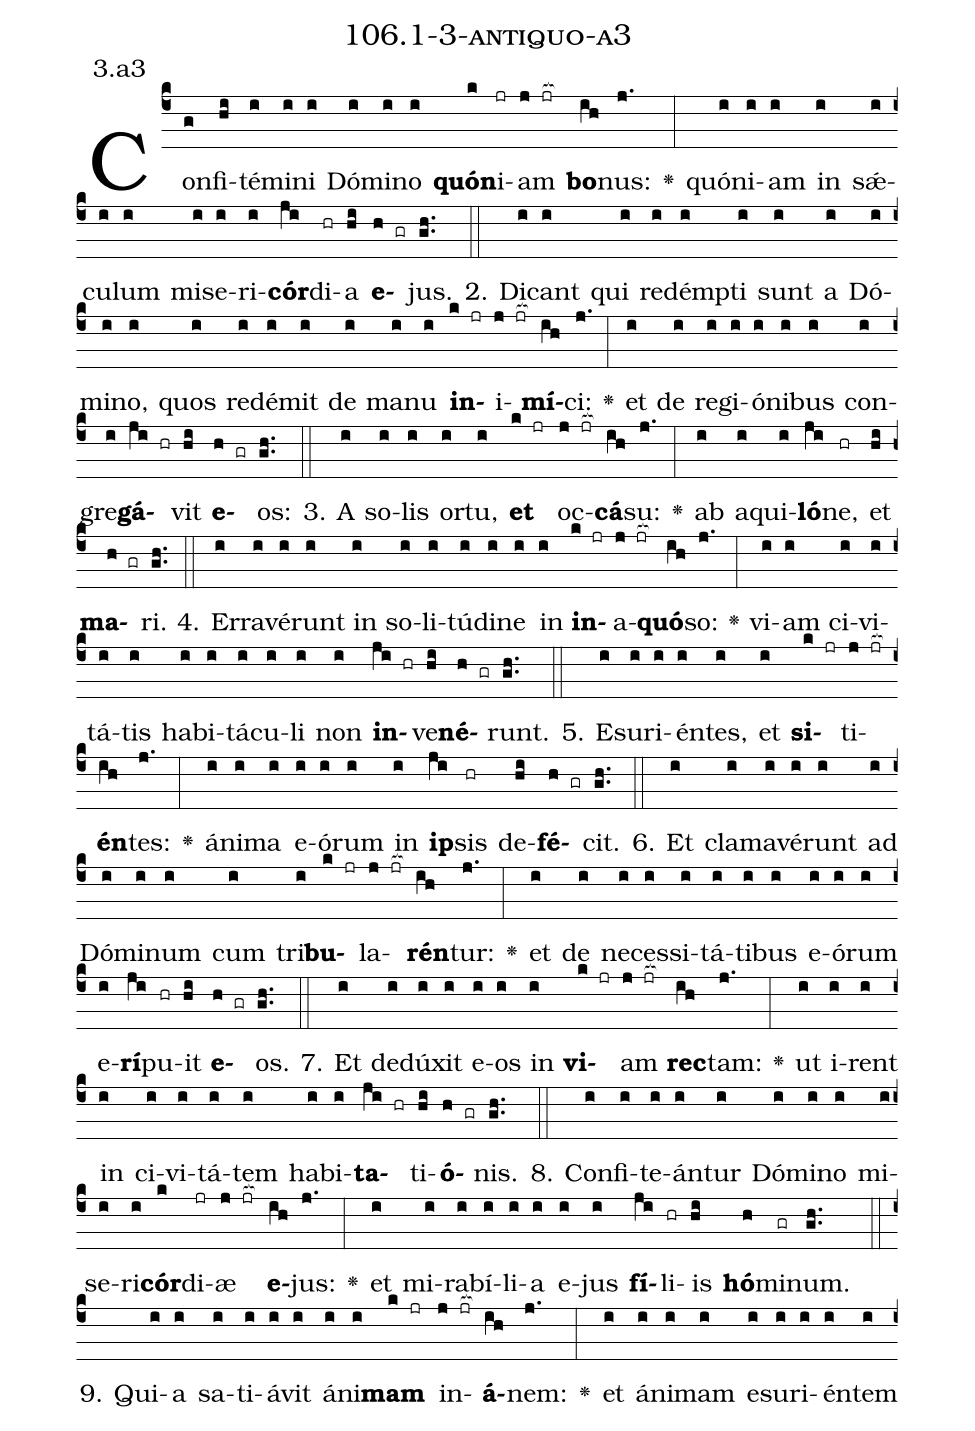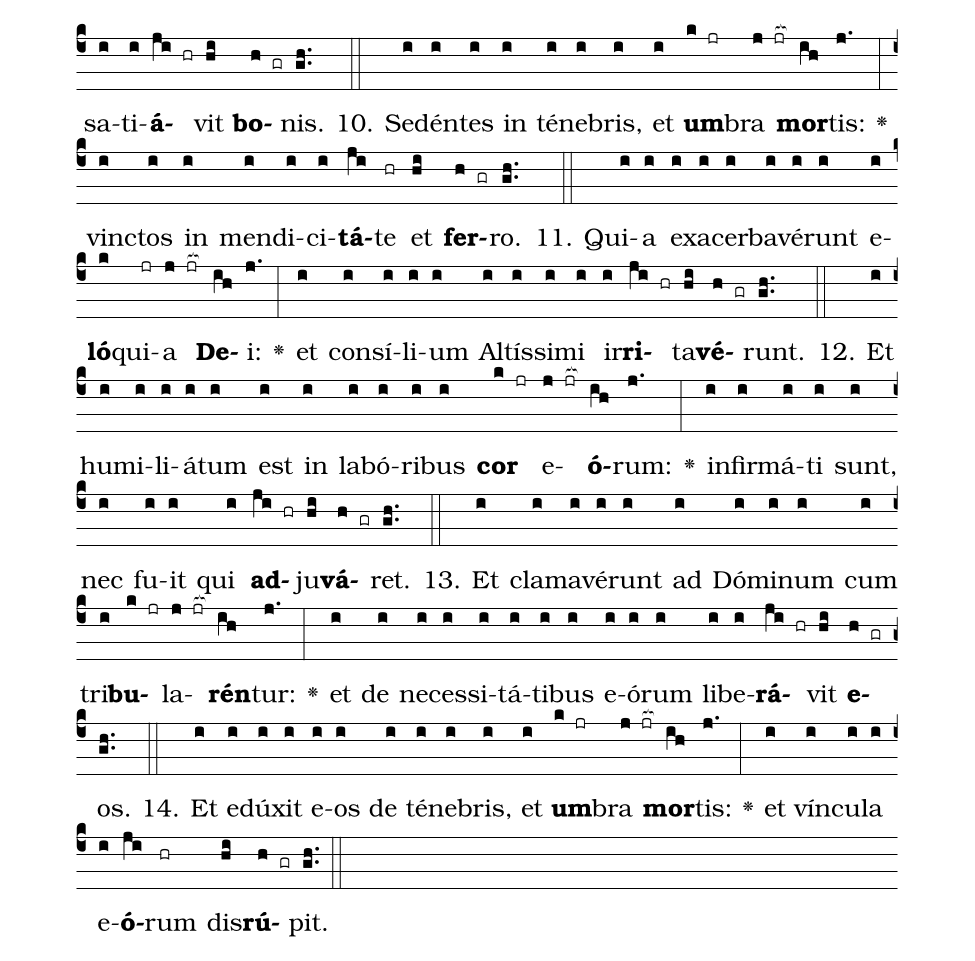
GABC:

name: 106.1-3-antiquo-a3;
annotation: 3.a3;
%%
(c4)Con(g)fi(hi)té(i)mi(i)ni(i) Dó(i)mi(i)no(i) <b>quón</b>(k)i(jr)am(j jr[ocb:1{]) <b>bo</b>(ih[ocb:0}])nus:(j.) <v>\greheightstar</v>(:) quón(i)i(i)am(i) in(i) sǽ(i)cu(i)lum(i) mi(i)se(i)ri(i)<b>cór</b>(ji)di(hr)a(hi) <b>e</b>(h gr)jus.(gh..) (::)
2. Di(i)cant(i) qui(i) red(i)émp(i)ti(i) sunt(i) a(i) Dó(i)mi(i)no,(i) quos(i) red(i)é(i)mit(i) de(i) ma(i)nu(i) <b>in</b>(k jr)i(j jr[ocb:1{])<b>mí</b>(ih[ocb:0}])ci:(j.) <v>\greheightstar</v>(:) et(i) de(i) re(i)gi(i)ó(i)ni(i)bus(i) con(i)gre(i)<b>gá</b>(ji hr)vit(hi) <b>e</b>(h gr)os:(gh..) (::)
3. A(i) so(i)lis(i) or(i)tu,(i) <b>et</b>(k jr) oc(j jr[ocb:1{])<b>cá</b>(ih[ocb:0}])su:(j.) <v>\greheightstar</v>(:) ab(i) a(i)qui(i)<b>ló</b>(ji)ne,(hr) et(hi) <b>ma</b>(h gr)ri.(gh..) (::)
4. Er(i)ra(i)vé(i)runt(i) in(i) so(i)li(i)tú(i)di(i)ne(i) in(i) <b>in</b>(k jr)a(j jr[ocb:1{])<b>quó</b>(ih[ocb:0}])so:(j.) <v>\greheightstar</v>(:) vi(i)am(i) ci(i)vi(i)tá(i)tis(i) ha(i)bi(i)tá(i)cu(i)li(i) non(i) <b>in</b>(ji hr)ve(hi)<b>né</b>(h gr)runt.(gh..) (::)
5. E(i)su(i)ri(i)én(i)tes,(i) et(i) <b>si</b>(k jr)ti(j jr[ocb:1{])<b>én</b>(ih[ocb:0}])tes:(j.) <v>\greheightstar</v>(:) á(i)ni(i)ma(i) e(i)ó(i)rum(i) in(i) <b>ip</b>(ji)sis(hr) de(hi)<b>fé</b>(h gr)cit.(gh..) (::)
6. Et(i) cla(i)ma(i)vé(i)runt(i) ad(i) Dó(i)mi(i)num(i) cum(i) tri(i)<b>bu</b>(k jr)la(j jr[ocb:1{])<b>rén</b>(ih[ocb:0}])tur:(j.) <v>\greheightstar</v>(:) et(i) de(i) ne(i)ces(i)si(i)tá(i)ti(i)bus(i) e(i)ó(i)rum(i) e(i)<b>rí</b>(ji)pu(hr)it(hi) <b>e</b>(h gr)os.(gh..) (::)
7. Et(i) de(i)dú(i)xit(i) e(i)os(i) in(i) <b>vi</b>(k jr)am(j jr[ocb:1{]) <b>rec</b>(ih[ocb:0}])tam:(j.) <v>\greheightstar</v>(:) ut(i) i(i)rent(i) in(i) ci(i)vi(i)tá(i)tem(i) ha(i)bi(i)<b>ta</b>(ji hr)ti(hi)<b>ó</b>(h gr)nis.(gh..) (::)
8. Con(i)fi(i)te(i)án(i)tur(i) Dó(i)mi(i)no(i) mi(i)se(i)ri(i)<b>cór</b>(k)di(jr)æ(j jr[ocb:1{]) <b>e</b>(ih[ocb:0}])jus:(j.) <v>\greheightstar</v>(:) et(i) mi(i)ra(i)bí(i)li(i)a(i) e(i)jus(i) <b>fí</b>(ji)li(hr)is(hi) <b>hó</b>(h)mi(gr)num.(gh..) (::)
9. Qui(i)a(i) sa(i)ti(i)á(i)vit(i) á(i)ni(i)<b>mam</b>(k jr) in(j jr[ocb:1{])<b>á</b>(ih[ocb:0}])nem:(j.) <v>\greheightstar</v>(:) et(i) á(i)ni(i)mam(i) e(i)su(i)ri(i)én(i)tem(i) sa(i)ti(i)<b>á</b>(ji hr)vit(hi) <b>bo</b>(h gr)nis.(gh..) (::)
10. Se(i)dén(i)tes(i) in(i) té(i)ne(i)bris,(i) et(i) <b>um</b>(k jr)bra(j jr[ocb:1{]) <b>mor</b>(ih[ocb:0}])tis:(j.) <v>\greheightstar</v>(:) vinc(i)tos(i) in(i) men(i)di(i)ci(i)<b>tá</b>(ji)te(hr) et(hi) <b>fer</b>(h gr)ro.(gh..) (::)
11. Qui(i)a(i) ex(i)a(i)cer(i)ba(i)vé(i)runt(i) e(i)<b>ló</b>(k)qui(jr)a(j jr[ocb:1{]) <b>De</b>(ih[ocb:0}])i:(j.) <v>\greheightstar</v>(:) et(i) con(i)sí(i)li(i)um(i) Al(i)tís(i)si(i)mi(i) ir(i)<b>ri</b>(ji hr)ta(hi)<b>vé</b>(h gr)runt.(gh..) (::)
12. Et(i) hu(i)mi(i)li(i)á(i)tum(i) est(i) in(i) la(i)bó(i)ri(i)bus(i) <b>cor</b>(k jr) e(j jr[ocb:1{])<b>ó</b>(ih[ocb:0}])rum:(j.) <v>\greheightstar</v>(:) in(i)fir(i)má(i)ti(i) sunt,(i) nec(i) fu(i)it(i) qui(i) <b>ad</b>(ji hr)ju(hi)<b>vá</b>(h gr)ret.(gh..) (::)
13. Et(i) cla(i)ma(i)vé(i)runt(i) ad(i) Dó(i)mi(i)num(i) cum(i) tri(i)<b>bu</b>(k jr)la(j jr[ocb:1{])<b>rén</b>(ih[ocb:0}])tur:(j.) <v>\greheightstar</v>(:) et(i) de(i) ne(i)ces(i)si(i)tá(i)ti(i)bus(i) e(i)ó(i)rum(i) li(i)be(i)<b>rá</b>(ji hr)vit(hi) <b>e</b>(h gr)os.(gh..) (::)
14. Et(i) e(i)dú(i)xit(i) e(i)os(i) de(i) té(i)ne(i)bris,(i) et(i) <b>um</b>(k jr)bra(j jr[ocb:1{]) <b>mor</b>(ih[ocb:0}])tis:(j.) <v>\greheightstar</v>(:) et(i) vín(i)cu(i)la(i) e(i)<b>ó</b>(ji)rum(hr) dis(hi)<b>rú</b>(h gr)pit.(gh..) (::)
